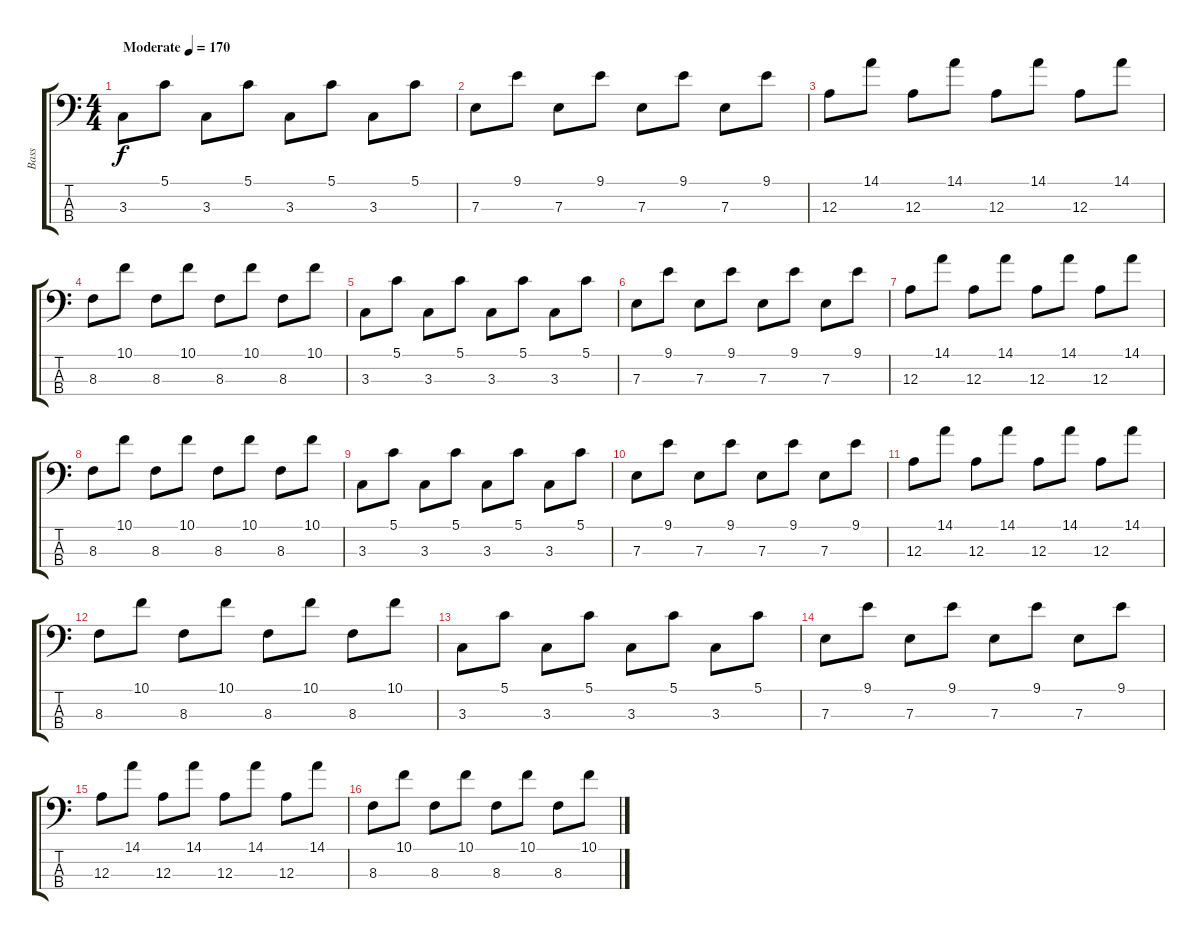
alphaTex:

\track ("Bass" "Bass") {instrument synthbass1}
\staff {score tabs}
\tuning (G2 D2 A1 E1) {hide}
\ts (4 4)
\tempo (170 "Moderate")
\clef f4
\ks c
3.3.8{dy f instrument synthbass1} 5.1.8 3.3.8 5.1.8 3.3.8 5.1.8 3.3.8 5.1.8 |
7.3.8 9.1.8 7.3.8 9.1.8 7.3.8 9.1.8 7.3.8 9.1.8 |
12.3.8 14.1.8 12.3.8 14.1.8 12.3.8 14.1.8 12.3.8 14.1.8 |
8.3.8 10.1.8 8.3.8 10.1.8 8.3.8 10.1.8 8.3.8 10.1.8 |
3.3.8 5.1.8 3.3.8 5.1.8 3.3.8 5.1.8 3.3.8 5.1.8 |
7.3.8 9.1.8 7.3.8 9.1.8 7.3.8 9.1.8 7.3.8 9.1.8 |
12.3.8 14.1.8 12.3.8 14.1.8 12.3.8 14.1.8 12.3.8 14.1.8 |
8.3.8 10.1.8 8.3.8 10.1.8 8.3.8 10.1.8 8.3.8 10.1.8 |
3.3.8 5.1.8 3.3.8 5.1.8 3.3.8 5.1.8 3.3.8 5.1.8 |
7.3.8 9.1.8 7.3.8 9.1.8 7.3.8 9.1.8 7.3.8 9.1.8 |
12.3.8 14.1.8 12.3.8 14.1.8 12.3.8 14.1.8 12.3.8 14.1.8 |
8.3.8 10.1.8 8.3.8 10.1.8 8.3.8 10.1.8 8.3.8 10.1.8 |
3.3.8 5.1.8 3.3.8 5.1.8 3.3.8 5.1.8 3.3.8 5.1.8 |
7.3.8 9.1.8 7.3.8 9.1.8 7.3.8 9.1.8 7.3.8 9.1.8 |
12.3.8 14.1.8 12.3.8 14.1.8 12.3.8 14.1.8 12.3.8 14.1.8 |
8.3.8 10.1.8 8.3.8 10.1.8 8.3.8 10.1.8 8.3.8 10.1.8
